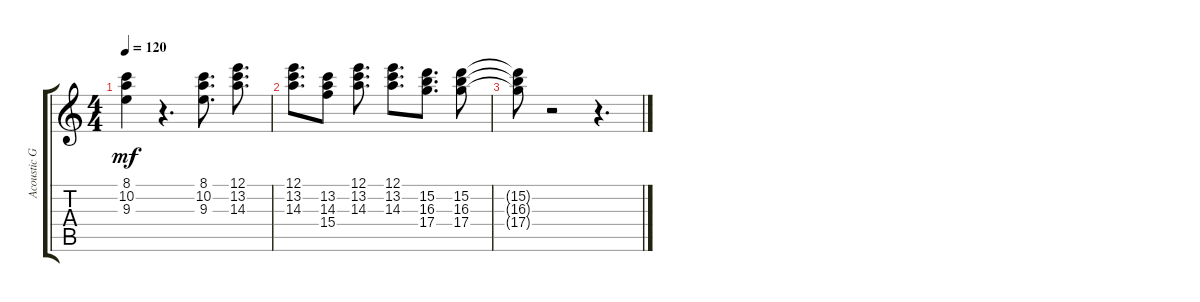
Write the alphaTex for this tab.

\track ("Acoustic Guitar(Nylon)" "Acoustic G") {instrument acousticguitarnylon}
\staff {score tabs}
\tuning (E4 B3 G3 D3 A2 E2) {hide}
\ts (4 4)
\tempo 120
\clef g2
\ks c
(8.1 10.2 9.3).4{dy mf} r.4{d} (8.1 10.2 9.3).8{d} (12.1 13.2 14.3).8{d} |
(12.1 13.2 14.3).8{d} (13.2 14.3 15.4).8 (12.1 13.2 14.3).8{d} (12.1 13.2 14.3).8{d} (15.2 16.3 17.4).8{d} (15.2 16.3 17.4).8 |
(15.2{t} 16.3{t} 17.4{t}).8 r.2 r.4{d}
